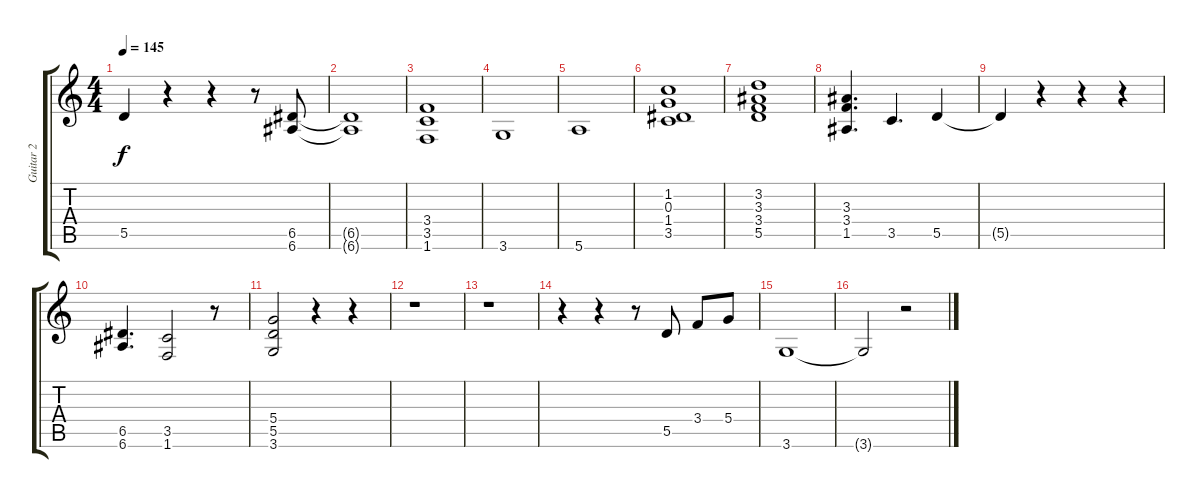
\track ("Guitar 2" "Guitar 2") {instrument overdrivenguitar}
\staff {score tabs}
\tuning (E4 B3 G3 D3 A2 E2) {hide}
\ts (4 4)
\tempo 145
\clef g2
\ks c
5.5{t}.4{dy f} r.4 r.4 r.8 (6.5 6.6).8 |
(6.5{t} 6.6{t}).1 |
(3.4 3.5 1.6).1 |
3.6.1 |
5.6.1 |
(1.2 0.3 1.4 3.5).1 |
(3.2 3.3 3.4 5.5).1 |
(3.3 3.4 1.5).4{d} 3.5.4{d} 5.5.4 |
5.5{t}.4 r.4 r.4 r.4 |
(6.5 6.6).4{d} (3.5 1.6).2 r.8 |
(5.4 5.5 3.6).2 r.4 r.4 |
r.1 |
r.1 |
r.4 r.4 r.8 5.5.8 3.4.8 5.4.8 |
3.6.1 |
3.6{t}.2 r.2
